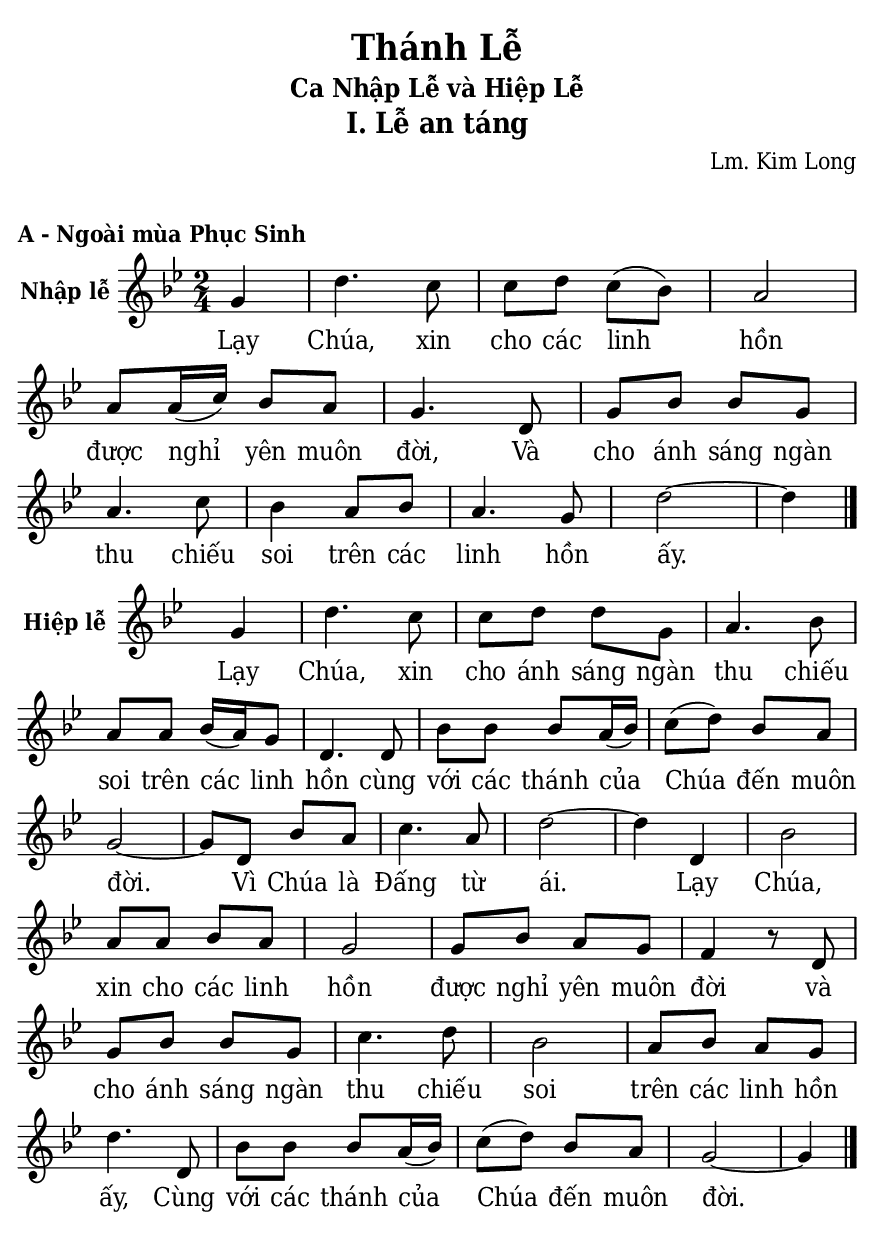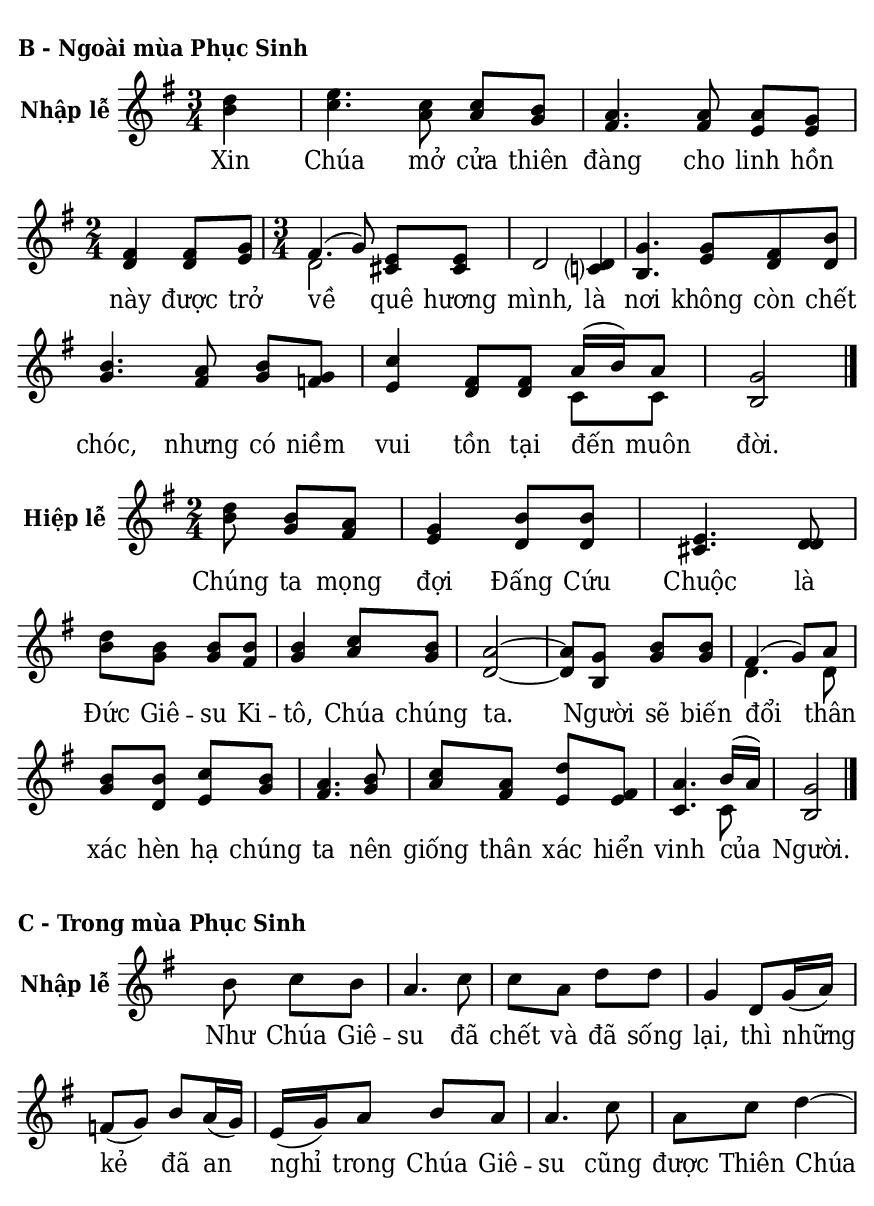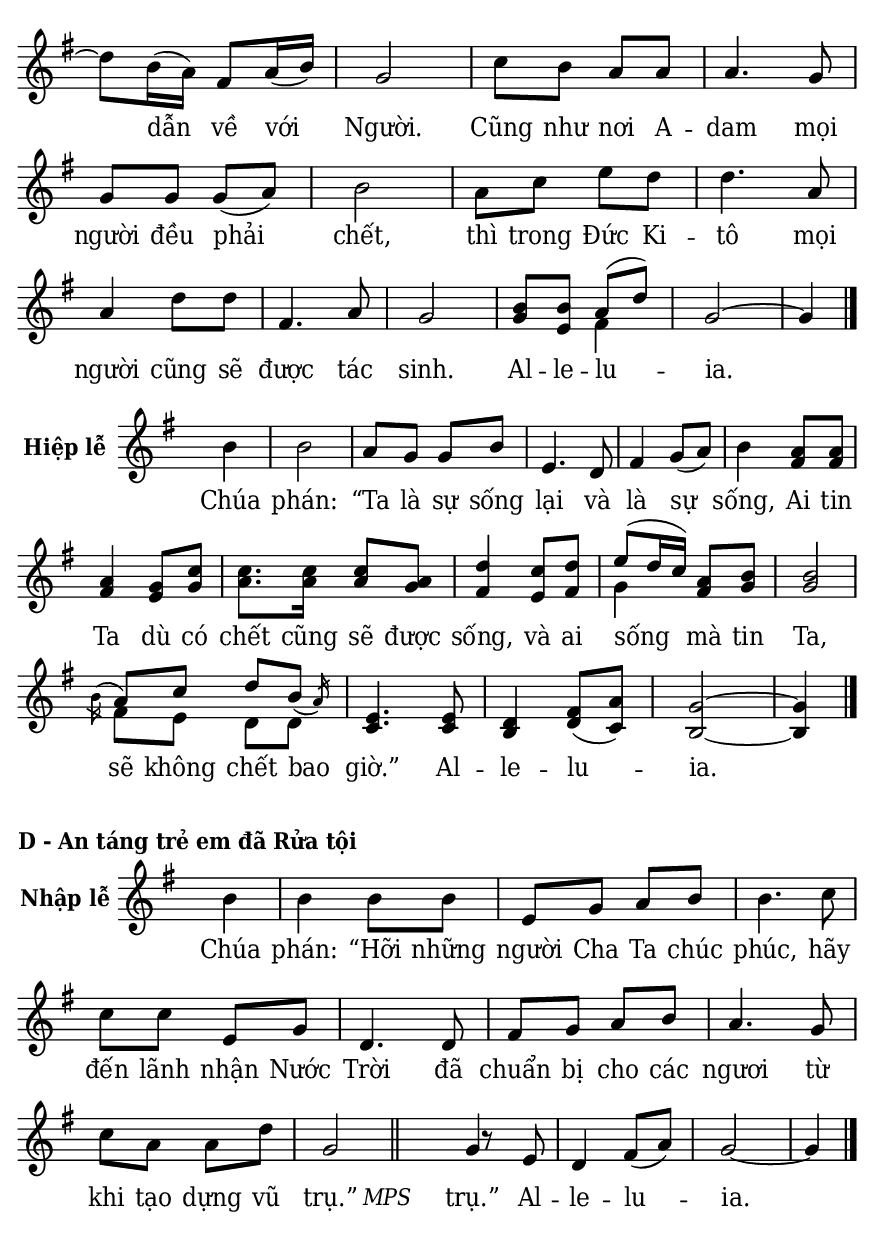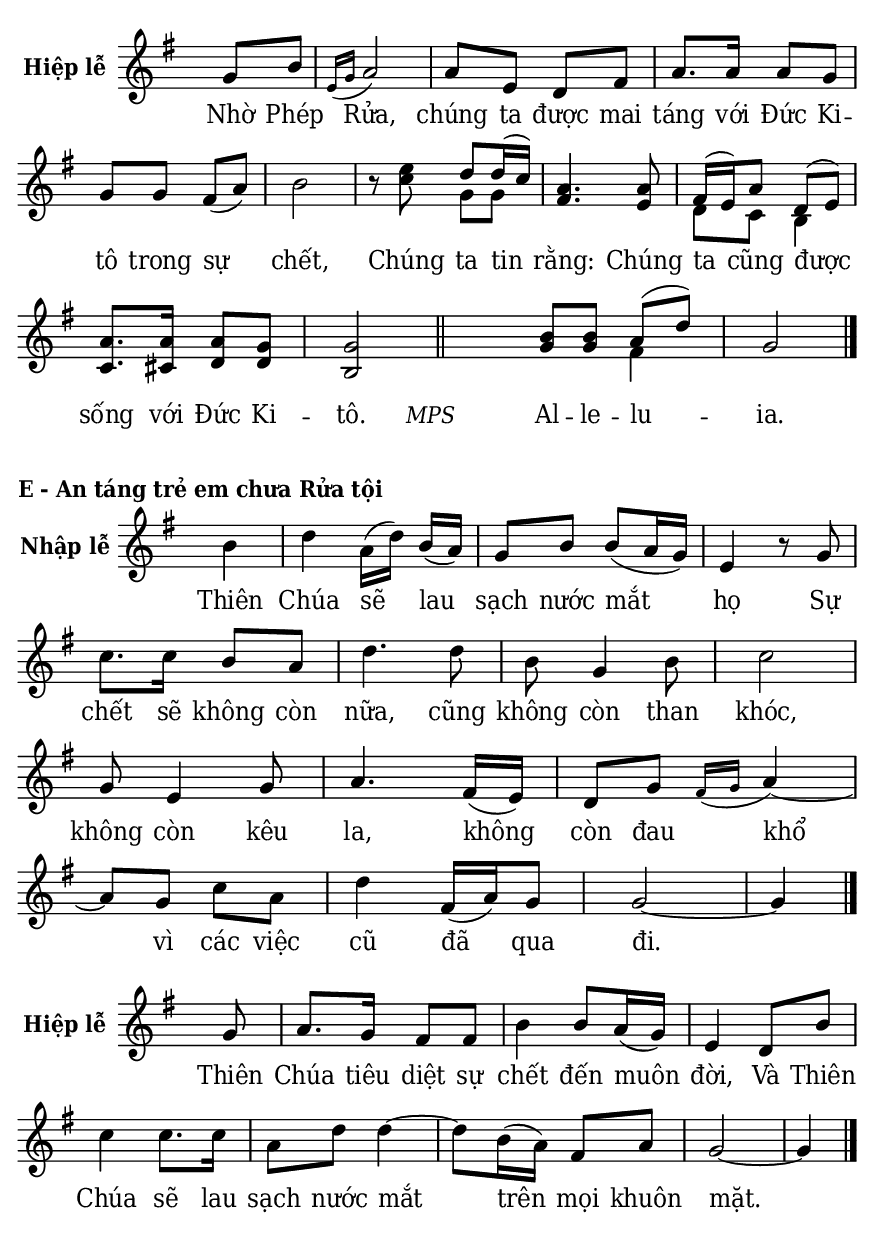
% Cài đặt chung
\version "2.22.1"
\include "english.ly"

\header {
  title = "Thánh Lễ"
  subtitle = "Ca Nhập Lễ và Hiệp Lễ"
  subsubtitle = \markup { \huge "I. Lễ an táng" }
  composer = "Lm. Kim Long"
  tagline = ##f
}

% Nhạc
nhacMauMot = \relative c'' {
  \key bf \major
  \time 2/4
  \partial 4 g4 |
  d'4. c8 |
  c d c (bf) |
  a2 |
  a8 a16 (c) bf8 a |
  g4. d8 |
  g bf bf g |
  a4. c8 |
  bf4 a8 bf |
  a4. g8 |
  d'2 ~ |
  d4 \bar "|."
}

nhacMauHai = \relative c'' {
  \key bf \major
  \time 2/4
  \partial 4 g4 |
  d'4. c8 |
  c d d g, |
  a4. bf8 |
  a a bf16 (a) g8 |
  d4. d8 |
  bf' bf bf a16 (bf) |
  c8 (d) bf a |
  g2 ~ |
  g8 d bf' a |
  c4. a8 |
  d2 ~ |
  d4 d, |
  bf'2 |
  a8 a bf a |
  g2 |
  g8 bf a g |
  f4 r8 d |
  g bf bf g |
  c4. d8 |
  bf2 |
  a8 bf a g |
  d'4. d,8 |
  bf' bf bf a16 (bf) |
  c8 (d) bf8 a |
  g2 ~ |
  g4 \bar "|."
}

nhacMauBa = \relative c'' {
  \key g \major
  \time 3/4
  \set Timing.beamExceptions = #'()
  \set Timing.baseMoment = #(ly:make-moment 1/4)
  \set Timing.beatStructure = #'(1 1 1)
  \override Staff.TimeSignature.break-visibility = #end-of-line-invisible
  \partial 4
  <<
    {
      d4 |
      e4. c8 c b |
      a4. a8 a g |
      \time 2/4
      fs4 fs8 g
    }
    {
      b4 |
      c4. a8 a g |
      fs4. fs8 e e |
      d4 d8 e
    }
  >>
  \time 3/4
  <<
    {
      \voiceOne
      fs4. (g8)
    }
    \new Voice = "splitpart" {
      \voiceTwo
      d2
    }
  >>
  \oneVoice
  <<
    {
      e8 [e]
    }
    {
      cs cs
    }
  >>
  d2
  <<
    {
      d4 |
      g4. g8 fs b |
      b4. a8 b [g] |
      c4 fs,8 fs
    }
    {
      c!?4 |
      b4. e8 d d |
      g4. fs8 g f! |
      e4 d8 d
    }
  >>
  <<
    {
      \voiceOne
      a'16 (b) a8
    }
    \new Voice = "splitpart" {
      \voiceTwo
      c,8 c
    }
  >>
  \oneVoice
  <g' b,>2 \bar "|."
}

nhacMauBon = \relative c'' {
  \key g \major
  \time 2/4
  \partial 4.
  <<
    {
      d8 b a |
      g4 b8 b |
      e,4. d8 |
      d' b b b |
      b4 c8 b |
      a2 ~ |
      a8 g b b
    }
    {
      b8 g fs |
      e4 d8 d |
      cs4. d8 |
      b' g g fs |
      g4 a8 g |
      d2 ~ |
      d8 b g' g
    }
  >>
  <<
    {
      \voiceOne
      fs4 (g8) a
    }
    \new Voice = "splitpart" {
      \voiceTwo
      d,4. d8
    }
  >>
  \oneVoice
  <<
    {
      b'8 d, e b' |
      a4. b8 |
      c a d fs, |
      a4.
    }
    {
      g8 b c g |
      fs4. g8 |
      a fs e e |
      c4.
    }
  >>
  <<
    {
      \voiceOne
      b'16 (a)
    }
    \new Voice = "splitpart" {
      \voiceTwo
      c,8
    }
  >>
  \oneVoice
  <g' b,>2 \bar "|."
}

nhacMauNam = \relative c'' {
  \key g \major
  \time 2/4
  \partial 4. b8 c b |
  a4. c8 |
  c a d d |
  g,4 d8 g16 (a) |
  f8 (g) b a16 (g) |
  e (g) a8 b a |
  a4. c8 |
  a c d4 ~ |
  d8 b16 (a) fs8 a16 (b) |
  g2 |
  c8 b a a |
  a4. g8 |
  g g g (a) |
  b2 |
  a8 c e d |
  d4. a8 |
  a4 d8 d |
  fs,4. a8 |
  g2 |
  <b g>8 <b e,>
  <<
    {
      \voiceOne
      a8 (d)
    }
    \new Voice = "splitpart" {
      \voiceTwo
      fs,4
    }
  >>
  g2 ~ |
  g4 \bar "|."
}

nhacMauSau = \relative c'' {
  \key g \major
  \time 2/4
  \partial 4 b4 |
  b2 |
  a8 g g b |
  e,4. d8 |
  fs4 g8 (a) |
  b4
  <<
    {
      a8 a |
      a4 g8 c |
      c8. c16 c8 a |
      d4 c8 d
    }
    {
      fs,8 fs |
      fs4 e8 g |
      a8. a16 a8 g |
      fs4 e8 fs
    }
  >>
  <<
    {
      \voiceOne
      e'8 (d16 c)
    }
    \new Voice = "splitpart" {
      \voiceTwo
      g4
    }
  >>
  \oneVoice
  <<
    {
      a8 b |
      b2
    }
    {
      fs8 g |
      g2
    }
  >>
  <<
    {
      \voiceOne
      \slashedGrace { \once \stemDown b16 (} a8) c d
      \afterGrace b8 _({
        \override Flag.stroke-style = #"grace"
        a16)}
      \revert Flag.stroke-style
    }
    \new Voice = "splitpart" {
      \voiceTwo
      fs8 e d d
    }
  >>
  \oneVoice
  <<
    {
      e4. e8 |
      d4 fs8 (a) |
      g2 ~ |
      g4 \bar "|."
    }
    {
      c,4. c8 |
      b4 d8 (c) |
      b2 ~ |
      b4
    }
  >>
}

nhacMauBay = \relative c'' {
  \key g \major
  \time 2/4
  \partial 4 b4 |
  b b8 b |
  e,8 g a b |
  b4. c8 |
  c c e, g |
  d4. d8 |
  fs8 g a b |
  a4. g8 |
  c a a d |
  g,2
  \tweak extra-offset #'(3.8 . -2.2)
  _\markup { \italic "MPS" }
  \bar "||"
  
  \once \override NoteColumn.X-offset = 5 <>
  g4 r8 e |
  d4 fs8 (a) |
  g2 ~ |
  g4 \bar "|."
}

nhacMauTam = \relative c'' {
  \key g \major
  \time 2/4
  \partial 4 g8 b |
  \slashedGrace { e,16 (g } a2) |
  a8 e d fs |
  a8. a16 a8 g |
  g g fs (a) |
  b2 |
  r8 <e c>8
  <<
    {
      \voiceOne
      d8 d16 (c)
    }
    \new Voice = "splitpart" {
      \voiceTwo
      g8 g
    }
  >>
  \oneVoice
  <a fs>4. <a e>8 |
  <<
    {
      \voiceOne
      fs16 (e) a8 d, (e)
    }
    \new Voice = "splitpart" {
      \voiceTwo
      d8 c b4
    }
  >>
  \oneVoice
  <<
    {
      a'8. a16 a8 g |
      g2
      \tweak extra-offset #'(6 . -2.2)
      _\markup { \italic "MPS" }
      \bar "||"
      
      \once \override NoteColumn.X-offset = 7 <>
      b8 b
    }
    {
      c,8. cs16 d8 d |
      b2 |
      g'8 g
    }
  >>
  <<
    {
      \voiceOne
      a8 (d)
    }
    \new Voice = "splitpart" {
      \voiceTwo
      fs,4
    }
  >>
  \oneVoice
  g2 \bar "|."
}

nhacMauChin = \relative c'' {
  \key g \major
  \time 2/4
  \partial 4 b4 |
  d a16 ([d]) b ([a]) |
  g8 b b (a16 g) |
  e4 r8 g |
  c8. c16 b8 a |
  d4. d8 |
  b g4 b8 |
  c2 |
  g8 e4 g8 |
  a4. fs16 (e) |
  d8 g \slashedGrace { fs16 (g } a4) ~ |
  a8 g c a |
  d4 fs,16 (a) g8 |
  g2 ~ |
  g4 \bar "|."
}

nhacMauMuoi = \relative c' {
  \key g \major
  \time 2/4
  \partial 8 g'8 |
  a8. g16 fs8 fs |
  b4 b8 a16 (g) |
  e4 d8 b' |
  c4 c8. c16 |
  a8 d d4 ~ |
  d8 b16 (a) fs8 a |
  g2 ~ |
  g4 \bar "|."
}

% Lời
loiMauMot = \lyricmode {
  Lạy Chúa, xin cho các linh hồn được nghỉ yên muôn đời,
  Và cho ánh sáng ngàn thu chiếu soi trên các linh hồn ấy.
}

loiMauHai = \lyricmode {
  Lạy Chúa, xin cho ánh sáng ngàn thu
  chiếu soi trên các linh hồn
  cùng với các thánh của Chúa đến muôn đời.
  Vì Chúa là Đấng từ ái.
  Lạy Chúa, xin cho các linh hồn được nghỉ yên muôn đời
  và cho ánh sáng ngàn thu chiếu soi trên các linh hồn ấy,
  Cùng với các thánh của Chúa đến muôn đời.
}

loiMauBa = \lyricmode {
  Xin Chúa mở cửa thiên đàng cho linh hồn này
  được trở về quê hương mình,
  là nơi không còn chết chóc,
  nhưng có niềm vui tồn tại đến muôn đời.
}

loiMauBon = \lyricmode {
  Chúng ta mọng đợi Đấng Cứu Chuộc
  là Đức Giê -- su Ki -- tô, Chúa chúng ta.
  Người sẽ biến đổi thân xác hèn hạ chúng ta
  nên giống thân xác hiển vinh của Người.
}

loiMauNam = \lyricmode {
  Như Chúa Giê -- su đã chết và đã sống lại,
  thì những kẻ đã an nghỉ trong Chúa Giê -- su
  cũng được Thiên Chúa dẫn về với Người.
  Cũng như nơi A -- dam mọi người đều phải chết,
  thì trong Đức Ki -- tô mọi người cũng sẽ được tác sinh.
  Al -- le -- lu -- ia.
}

loiMauSau = \lyricmode {
  Chúa phán: “Ta là sự sống lại và là sự sống,
  Ai tin Ta dù có chết cũng sẽ được sống,
  và ai sống mà tin Ta,
  sẽ không chết bao giờ.”
  Al -- le -- lu -- ia.
}

loiMauBay = \lyricmode {
  Chúa phán: “Hỡi những người Cha Ta chúc phúc,
  hãy đến lãnh nhận Nước Trời đã chuẩn bị cho các ngươi
  từ khi tạo dựng vũ trụ.”
  trụ.”
  Al -- le -- lu -- ia.
}

loiMauTam = \lyricmode {
  Nhờ Phép Rửa, chúng ta được mai táng
  với Đức Ki -- tô trong sự chết,
  Chúng ta tin rằng:
  Chúng ta cũng được sống với Đức Ki -- tô.
  Al -- le -- lu -- ia.
}

loiMauChin = \lyricmode {
  Thiên Chúa sẽ lau sạch nước mắt họ
  Sự chết sẽ không còn nữa,
  cũng không còn than khóc,
  không còn kêu la,
  không còn đau khổ
  vì các việc cũ đã qua đi.
}

loiMauMuoi = \lyricmode {
  Thiên Chúa tiêu diệt sự chết đến muôn đời,
  Và Thiên Chúa sẽ lau sạch nước mắt trên mọi khuôn mặt.
}

% Dàn trang
\paper {
  #(set-paper-size "a5")
  top-margin = 3\mm
  bottom-margin = 3\mm
  left-margin = 3\mm
  right-margin = 3\mm
  indent = #0
  #(define fonts
	 (make-pango-font-tree "Deja Vu Serif Condensed"
	 		       "Deja Vu Serif Condensed"
			       "Deja Vu Serif Condensed"
			       (/ 20 20)))
  print-page-number = ##f
  page-count = 4
}

\markup {
  \vspace #2
  \line {
    \bold "A - Ngoài mùa Phục Sinh"
  }
}

\score {
  <<
    \new Staff \with {
      instrumentName = \markup { \bold "Nhập lễ" }} <<
        \clef treble
        \new Voice = beSop {
          \nhacMauMot
        }
      \new Lyrics \lyricsto beSop \loiMauMot
    >>
  >>
  \layout {
    indent = 17
    \override Lyrics.LyricSpace.minimum-distance = #1
    \override Score.BarNumber.break-visibility = ##(#f #f #f)
    \override Score.SpacingSpanner.uniform-stretching = ##t
    ragged-last = ##f
  }
}

\score {
  <<
    \new Staff\with {
      instrumentName = \markup { \bold "Hiệp lễ" }} <<
        \clef treble
        \new Voice = beSop {
          \nhacMauHai
        }
      \new Lyrics \lyricsto beSop \loiMauHai
    >>
  >>
  \layout {
    indent = 17
    \override Staff.TimeSignature.transparent = ##t
    \override Lyrics.LyricSpace.minimum-distance = #1
    \override Score.BarNumber.break-visibility = ##(#f #f #f)
    \override Score.SpacingSpanner.uniform-stretching = ##t
    \override LyricHyphen.minimum-distance = #1.5
    ragged-last = ##f
  }
}

\markup {
  \vspace #2
  \line {
    \bold "B - Ngoài mùa Phục Sinh"
  }
}

\score {
  <<
    \new Staff \with {
      instrumentName = \markup { \bold "Nhập lễ" }}<<
        \clef treble
        \new Voice = beSop {
          \nhacMauBa
        }
      \new Lyrics \lyricsto beSop \loiMauBa
    >>
  >>
  \layout {
    indent = 17
    \override Lyrics.LyricSpace.minimum-distance = #1
    \override Score.BarNumber.break-visibility = ##(#f #f #f)
    \override Score.SpacingSpanner.uniform-stretching = ##t
    ragged-last = ##f
  }
}

\score {
  <<
    \new Staff \with {
      instrumentName = \markup { \bold "Hiệp lễ" }} <<
        \clef treble
        \new Voice = beSop {
          \nhacMauBon
        }
      \new Lyrics \lyricsto beSop \loiMauBon
    >>
  >>
  \layout {
    indent = 17
    \override Lyrics.LyricSpace.minimum-distance = #1
    \override LyricHyphen.minimum-distance = #2
    \override Score.BarNumber.break-visibility = ##(#f #f #f)
    \override Score.SpacingSpanner.uniform-stretching = ##t
    ragged-last = ##f
  }
}

\markup {
  \vspace #2
  \line {
    \bold "C - Trong mùa Phục Sinh"
  }
}

\score {
  <<
    \new Staff \with {
      instrumentName = \markup { \bold "Nhập lễ" }} <<
        \clef treble
        \new Voice = beSop {
          \nhacMauNam
        }
      \new Lyrics \lyricsto beSop \loiMauNam
    >>
  >>
  \layout {
    indent = 17
    \override Staff.TimeSignature.transparent = ##t
    \override Lyrics.LyricSpace.minimum-distance = #1
    \override LyricHyphen.minimum-distance = #2
    \override Score.BarNumber.break-visibility = ##(#f #f #f)
    \override Score.SpacingSpanner.uniform-stretching = ##t
    ragged-last = ##f
  }
}

\score {
  <<
    \new Staff \with {
      instrumentName = \markup { \bold "Hiệp lễ" }} <<
        \clef treble
        \new Voice = beSop {
          \nhacMauSau
        }
      \new Lyrics \lyricsto beSop \loiMauSau
    >>
  >>
  \layout {
    indent = 17
    \override Staff.TimeSignature.transparent = ##t
    \override Lyrics.LyricSpace.minimum-distance = #1
    \override Score.BarNumber.break-visibility = ##(#f #f #f)
    \override Score.SpacingSpanner.uniform-stretching = ##t
    ragged-last = ##f
  }
}

\markup {
  \vspace #2
  \line {
    \bold "D - An táng trẻ em đã Rửa tội"
  }
}

\score {
  <<
    \new Staff \with {
      instrumentName = \markup { \bold "Nhập lễ" }}<<
        \clef treble
        \new Voice = beSop {
          \nhacMauBay
        }
      \new Lyrics \lyricsto beSop \loiMauBay
    >>
  >>
  \layout {
    indent = 17
    \override Staff.TimeSignature.transparent = ##t
    \override Lyrics.LyricSpace.minimum-distance = #1
    \override Score.BarNumber.break-visibility = ##(#f #f #f)
    \override Score.SpacingSpanner.uniform-stretching = ##t
    ragged-last = ##f
  }
}

\score {
  <<
    \new Staff \with {
      instrumentName = \markup { \bold "Hiệp lễ" }}<<
        \clef treble
        \new Voice = beSop {
          \nhacMauTam
        }
      \new Lyrics \lyricsto beSop \loiMauTam
    >>
  >>
  \layout {
    indent = 17
    \override Staff.TimeSignature.transparent = ##t
    \override Lyrics.LyricSpace.minimum-distance = #1
    \override LyricHyphen.minimum-distance = #2
    \override Score.BarNumber.break-visibility = ##(#f #f #f)
    \override Score.SpacingSpanner.uniform-stretching = ##t
    ragged-last = ##f
  }
}

\markup {
  \vspace #2
  \line {
    \bold "E - An táng trẻ em chưa Rửa tội"
  }
}

\score {
  <<
    \new Staff \with {
      instrumentName = \markup { \bold "Nhập lễ" }}<<
        \clef treble
        \new Voice = beSop {
          \nhacMauChin
        }
      \new Lyrics \lyricsto beSop \loiMauChin
    >>
  >>
  \layout {
    indent = 17
    \override Staff.TimeSignature.transparent = ##t
    \override Lyrics.LyricSpace.minimum-distance = #1
    \override Score.BarNumber.break-visibility = ##(#f #f #f)
    \override Score.SpacingSpanner.uniform-stretching = ##t
    ragged-last = ##f
  }
}

\score {
  <<
    \new Staff \with {
      instrumentName = \markup { \bold "Hiệp lễ" }}<<
        \clef treble
        \new Voice = beSop {
          \nhacMauMuoi
        }
      \new Lyrics \lyricsto beSop \loiMauMuoi
    >>
  >>
  \layout {
    indent = 17
    \override Staff.TimeSignature.transparent = ##t
    \override Lyrics.LyricSpace.minimum-distance = #1
    \override Score.BarNumber.break-visibility = ##(#f #f #f)
    \override Score.SpacingSpanner.uniform-stretching = ##t
    ragged-last = ##f
  }
}
